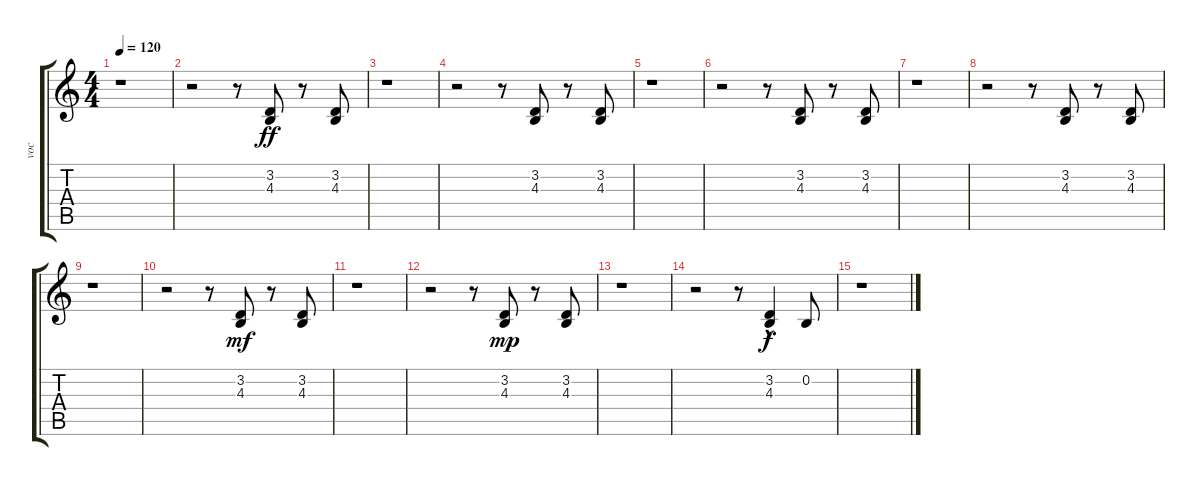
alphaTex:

\track ("voc" "voc") {instrument oboe}
\staff {score tabs}
\tuning (E4 B3 G3 D3 A2 E2) {hide}
\ts (4 4)
\tempo 120
\clef g2
\ks c
r.1{dy ff} |
r.2 r.8 (3.2 4.3).8 r.8 (3.2 4.3).8 |
r.1 |
r.2 r.8 (3.2 4.3).8 r.8 (3.2 4.3).8 |
r.1 |
r.2 r.8 (3.2 4.3).8 r.8 (3.2 4.3).8 |
r.1 |
r.2 r.8 (3.2 4.3).8 r.8 (3.2 4.3).8 |
r.1 |
r.2 r.8 (3.2 4.3).8{dy mf} r.8 (3.2 4.3).8 |
r.1 |
r.2 r.8 (3.2 4.3).8{dy mp} r.8 (3.2 4.3).8 |
r.1 |
r.2 r.8 (3.2{hac} 4.3).4{dy f} 0.2.8 |
r.1
